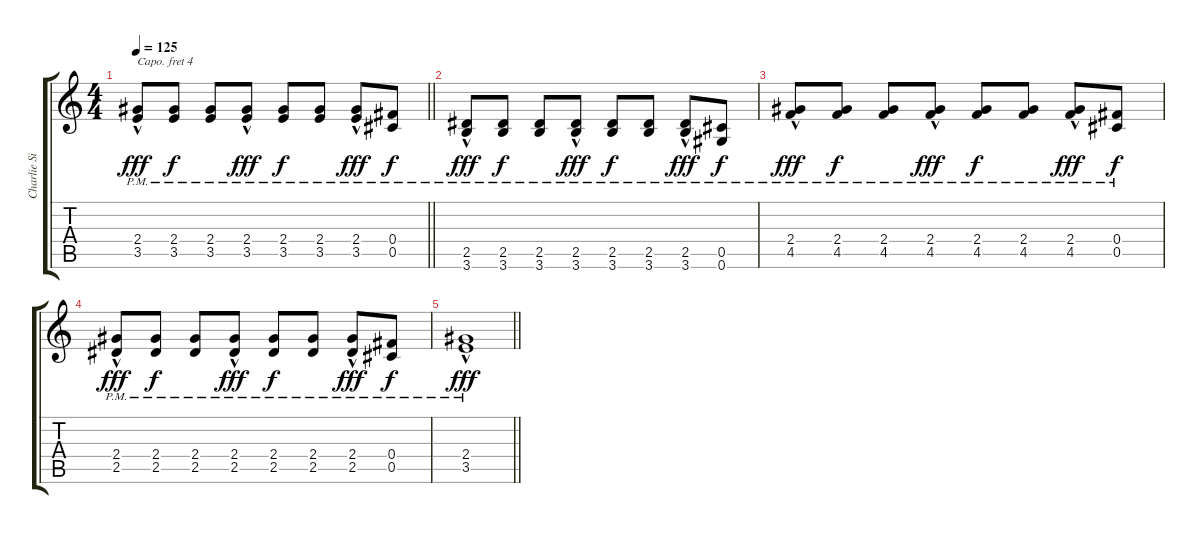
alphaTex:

\track ("Charlie Simpson" "Charlie Si") {instrument acousticguitarsteel}
\staff {score tabs}
\capo 4
\tuning (E4 B3 G3 D3 A2 E2) {hide}
\ts (4 4)
\tempo 125
\clef g2
\barLineRight lightlight
\ks c
(2.4{hac pm} 3.5{hac pm}).8{dy fff} (2.4{pm} 3.5{pm}).8{dy f} (2.4{pm} 3.5{pm}).8 (2.4{hac pm} 3.5{hac pm}).8{dy fff} (2.4{pm} 3.5{pm}).8{dy f} (2.4{pm} 3.5{pm}).8 (2.4{hac pm} 3.5{hac pm}).8{dy fff} (0.4{pm} 0.5{pm}).8{dy f} |
(2.5{hac pm} 3.6{pm}).8{dy fff} (2.5{pm} 3.6{pm}).8{dy f} (2.5{pm} 3.6{pm}).8 (2.5{hac pm} 3.6{pm}).8{dy fff} (2.5{pm} 3.6{pm}).8{dy f} (2.5{pm} 3.6{pm}).8 (2.5{hac pm} 3.6{pm}).8{dy fff} (0.5{pm} 0.6{pm}).8{dy f} |
(2.4{hac pm} 4.5{hac pm}).8{dy fff} (2.4{pm} 4.5{pm}).8{dy f} (2.4{pm} 4.5{pm}).8 (2.4{hac pm} 4.5{hac pm}).8{dy fff} (2.4{pm} 4.5{pm}).8{dy f} (2.4{pm} 4.5{pm}).8 (2.4{hac pm} 4.5{hac pm}).8{dy fff} (0.4{pm} 0.5{pm}).8{dy f} |
(2.4{hac pm} 2.5{hac pm}).8{dy fff} (2.4{pm} 2.5{pm}).8{dy f} (2.4{pm} 2.5{pm}).8 (2.4{hac pm} 2.5{hac pm}).8{dy fff} (2.4{pm} 2.5{pm}).8{dy f} (2.4{pm} 2.5{pm}).8 (2.4{hac pm} 2.5{hac pm}).8{dy fff} (0.4{pm} 0.5{pm}).8{dy f} |
\barLineRight lightlight
(2.4{hac pm} 3.5{hac pm}).1{dy fff}
